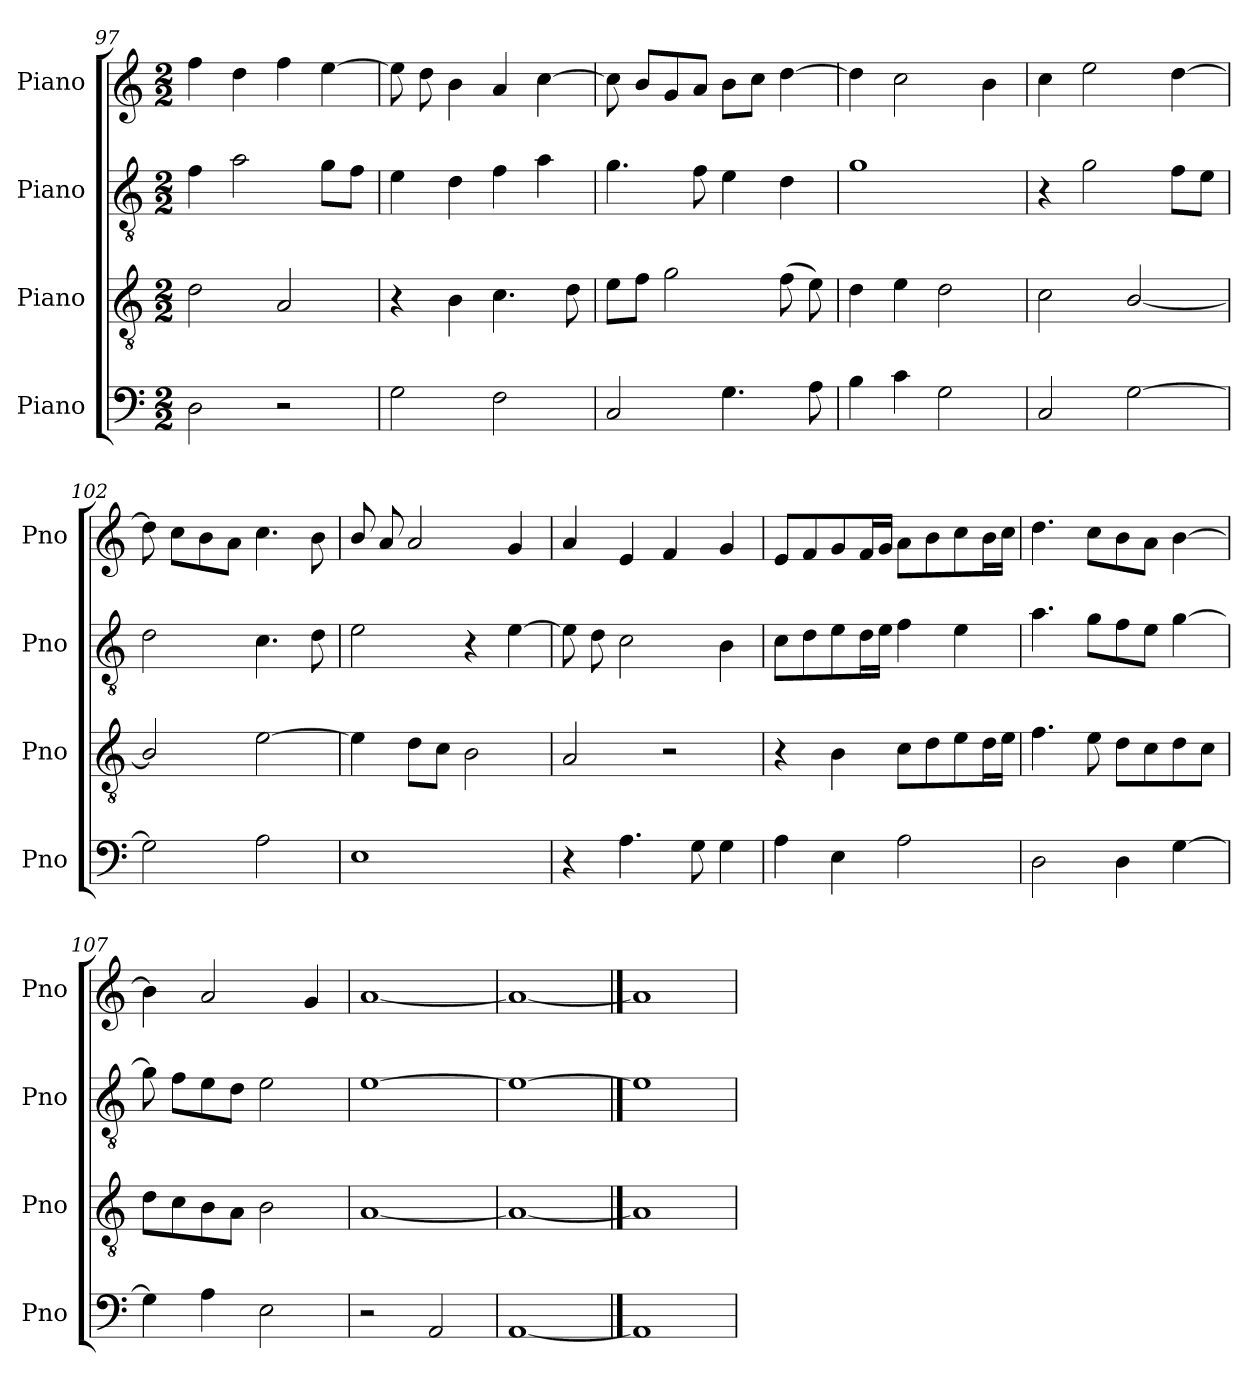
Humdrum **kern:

**kern	**kern	**kern	**kern
*part4	*part3	*part2	*part1
*staff4	*staff3	*staff2	*staff1
*I"Piano	*I"Piano	*I"Piano	*I"Piano
*I'Pno	*I'Pno	*I'Pno	*I'Pno
*clefF4	*clefGv2	*clefGv2	*clefG2
*k[]	*k[]	*k[]	*k[]
*M2/2	*M2/2	*M2/2	*M2/2
=97	=97	=97	=97
2D\	2d\	4f\	4ff\
.	.	2a\	4dd\
2r	2A/	.	4ff\
.	.	8g\L	[4ee\
.	.	8f\J	.
=98	=98	=98	=98
2G\	4r	4e\	8ee\]
.	.	.	8dd\
.	4B\	4d\	4b\
2F\	4.c\	4f\	4a/
.	.	4a\	[4cc\
.	8d\	.	.
=99	=99	=99	=99
2C/	8e\L	4.g\	8cc\]
.	8f\J	.	8b/L
.	2g\	.	8g/
.	.	8f\	8a/J
4.G\	.	4e\	8b\L
.	.	.	8cc\J
.	(>8f\	4d\	[4dd\
8A\	8e\)	.	.
=100	=100	=100	=100
4B\	4d\	1g	4dd\]
4c\	4e\	.	2cc\
2G\	2d\	.	.
.	.	.	4b\
=101	=101	=101	=101
2C/	2c\	4r	4cc\
.	.	2g\	2ee\
[2G\	[2B/	.	.
.	.	8f\L	[4dd\
.	.	8e\J	.
=102	=102	=102	=102
2G\]	2B/]	2d\	8dd\]
.	.	.	8cc\L
.	.	.	8b\
.	.	.	8a\J
2A\	[2e\	4.c\	4.cc\
.	.	8d\	8b\
=103	=103	=103	=103
1E	4e\]	2e\	8b/
.	.	.	8a/
.	8d\L	.	2a/
.	8c\J	.	.
.	2B\	4r	.
.	.	[4e\	4g/
=104	=104	=104	=104
4r	2A/	8e\]	4a/
.	.	8d\	.
4.A\	.	2c\	4e/
.	2r	.	4f/
8G\	.	.	.
4G\	.	4B\	4g/
=105	=105	=105	=105
4A\	4r	8c\L	8e/L
.	.	8d\	8f/
4E\	4B\	8e\	8g/
.	.	16d\L	16f/L
.	.	16e\JJ	16g/JJ
2A\	8c\L	4f\	8a\L
.	8d\	.	8b\
.	8e\	4e\	8cc\
.	16d\L	.	16b\L
.	16e\JJ	.	16cc\JJ
=106	=106	=106	=106
2D\	4.f\	4.a\	4.dd\
.	8e\	8g\L	8cc\L
4D\	8d\L	8f\	8b\
.	8c\	8e\J	8a\J
[4G\	8d\	[4g\	[4b\
.	8c\J	.	.
=107	=107	=107	=107
4G\]	8d\L	8g\]	4b\]
.	8c\	8f\L	.
4A\	8B\	8e\	2a/
.	8A\J	8d\J	.
2E\	2B\	2e\	.
.	.	.	4g/
=108	=108	=108	=108
2r	[1A	[1e	[1a
2AA/	.	.	.
=109	=109	=109	=109
[1AA	1A_	1e_	1a_
==110	==110	==110	==110
1AA]	1A]	1e]	1a]
=	=	=	=
*-	*-	*-	*-
